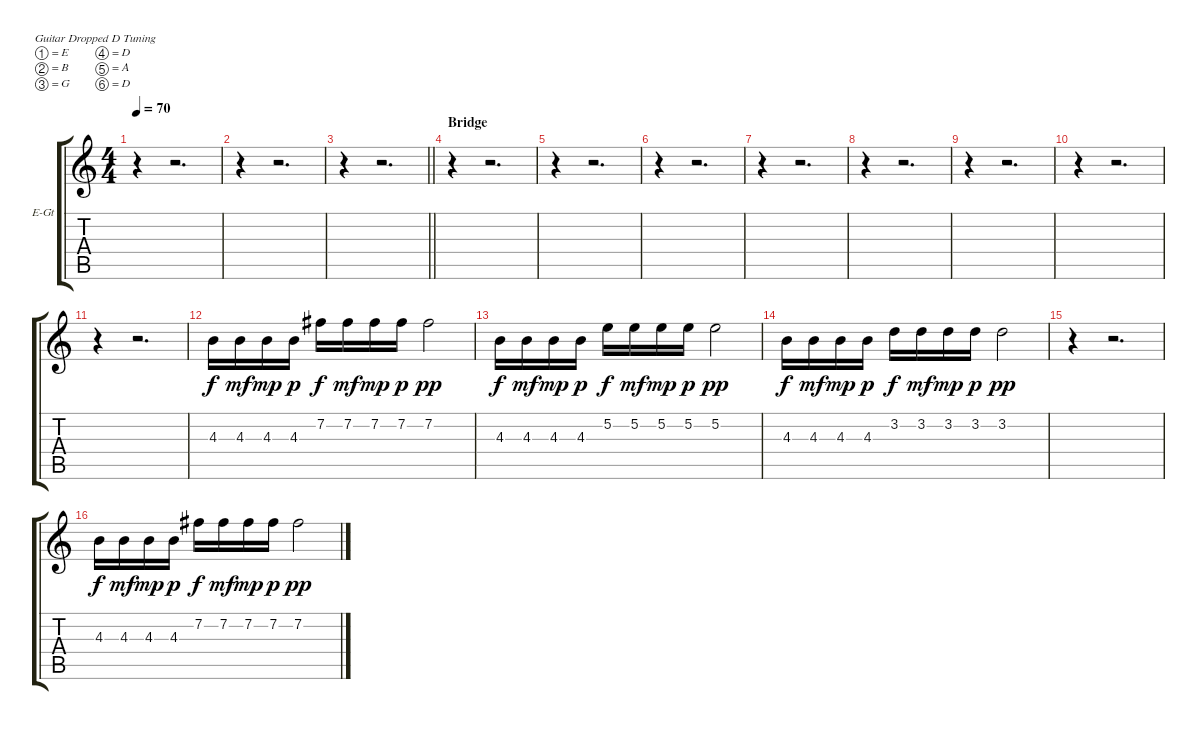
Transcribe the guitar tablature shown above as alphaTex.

\bracketExtendMode groupsimilarinstruments
\firstSystemTrackNameOrientation horizontal
\otherSystemsTrackNameOrientation horizontal
\track ("Clean / Solo guitar" "E-Gt") {instrument electricguitarclean}
\staff {score tabs}
\tuning (E4 B3 G3 D3 A2 D2)
\ts (4 4)
\tempo 70
\clef g2
\ks c
r.4{dy f} r.2{d} |
r.4 r.2{d} |
\barLineRight lightlight
r.4 r.2{d} |
\section ("" "Bridge")
r.4 r.2{d} |
r.4 r.2{d} |
r.4 r.2{d} |
r.4 r.2{d} |
r.4 r.2{d} |
r.4 r.2{d} |
r.4 r.2{d} |
r.4 r.2{d} |
4.3.16 4.3.16{dy mf} 4.3.16{dy mp} 4.3.16{dy p} 7.2.16{dy f} 7.2.16{dy mf} 7.2.16{dy mp} 7.2.16{dy p} 7.2.2{dy pp} |
4.3.16{dy f} 4.3.16{dy mf} 4.3.16{dy mp} 4.3.16{dy p} 5.2.16{dy f} 5.2.16{dy mf} 5.2.16{dy mp} 5.2.16{dy p} 5.2.2{dy pp} |
4.3.16{dy f} 4.3.16{dy mf} 4.3.16{dy mp} 4.3.16{dy p} 3.2.16{dy f} 3.2.16{dy mf} 3.2.16{dy mp} 3.2.16{dy p} 3.2.2{dy pp} |
r.4 r.2{d} |
4.3.16{dy f} 4.3.16{dy mf} 4.3.16{dy mp} 4.3.16{dy p} 7.2.16{dy f} 7.2.16{dy mf} 7.2.16{dy mp} 7.2.16{dy p} 7.2.2{dy pp}
